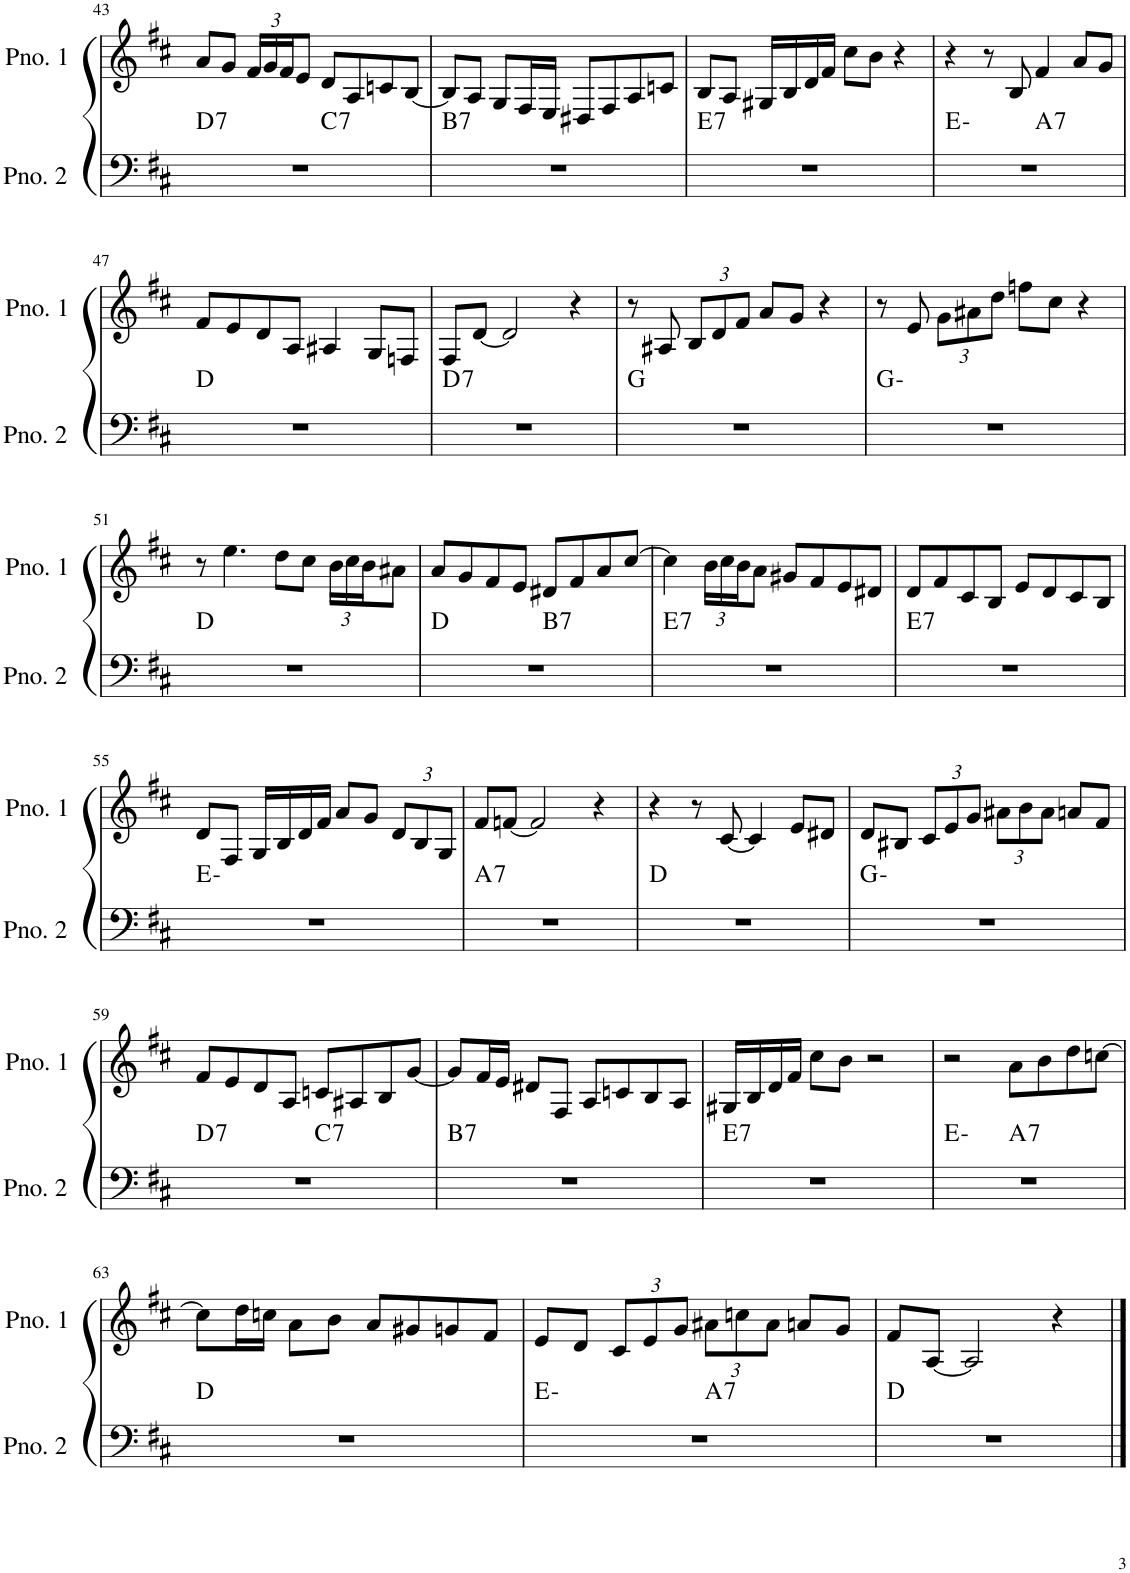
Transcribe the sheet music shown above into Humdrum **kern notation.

**kern	**harte	**kern
*part2	*part2	*part1
*staff2	*	*staff1
*I"ピアノ 2	*	*I"ピアノ 1
!!LO:PB:g=z
*clefF4	*	*clefG2
*k[f#c#]	*	*k[f#c#]
*M4/4	*	*M4/4
=43	=43	=43
!	!LO:H:kt=7	!
*^	*	*
1r	2ryy	D:7	8a/L
.	.	.	8g/J
*	*	*	*Xbrackettup
.	.	.	24f#/LL
.	.	.	24g/
.	.	.	24f#/J
.	.	.	8e/J
!	!	!LO:H:kt=7	!
.	2ryy	C:7	8d/L
.	.	.	8A/
.	.	.	8cn/
.	.	.	[8B/J
=44	=44	=44	=44
!	!	!LO:H:kt=7	!
*v	*v	*	*
1r	B:7	8B/L]
.	.	8A/J
.	.	8G/L
.	.	16F#/L
.	.	16E/JJ
.	.	8D#X/L
.	.	8F#/
.	.	8A/
.	.	8cn/J
=45	=45	=45
!	!LO:H:kt=7	!
1r	E:7	8B/L
.	.	8A/J
.	.	16G#X/LL
.	.	16B/
.	.	16d/
.	.	16f#/JJ
.	.	8cc#\L
.	.	8b\J
.	.	4r
=46	=46	=46
*^	*	*
1r	2ryy	E:min	4r
.	.	.	8r
.	.	.	8B/
!	!	!LO:H:kt=7	!
.	2ryy	A:7	4f#/
.	.	.	8a/L
.	.	.	8g/J
*v	*v	*	*
!!LO:LB:g=z
=47	=47	=47
1r	D:maj	8f#/L
.	.	8e/
.	.	8d/
.	.	8A/J
.	.	4A#X/
.	.	8G/L
.	.	8Fn/J
=48	=48	=48
!	!LO:H:kt=7	!
1r	D:7	8F#/L
.	.	[8d/J
.	.	2d/]
.	.	4r
=49	=49	=49
1r	G:maj	8r
.	.	8A#X/
.	.	12B/L
.	.	12d/
.	.	12f#/J
.	.	8a/L
.	.	8g/J
.	.	4r
=50	=50	=50
1r	G:min	8r
.	.	8e/
.	.	12g\L
.	.	12a#X\
.	.	12dd\J
.	.	8ffn\L
.	.	8cc#\J
.	.	4r
!!LO:LB:g=z
=51	=51	=51
1r	D:maj	8r
.	.	4.ee\
.	.	8dd\L
.	.	8cc#\J
.	.	24b\LL
.	.	24cc#\
.	.	24b\J
.	.	8a#X\J
=52	=52	=52
*^	*	*
1r	2ryy	D:maj	8a/L
.	.	.	8g/
.	.	.	8f#/
.	.	.	8e/J
!	!	!LO:H:kt=7	!
.	2ryy	B:7	8d#X/L
.	.	.	8f#/
.	.	.	8a/
.	.	.	[8cc#/J
=53	=53	=53	=53
!	!	!LO:H:kt=7	!
*v	*v	*	*
1r	E:7	4cc#\]
.	.	24b\LL
.	.	24cc#\
.	.	24b\J
.	.	8a\J
.	.	8g#X/L
.	.	8f#/
.	.	8e/
.	.	8d#X/J
=54	=54	=54
!	!LO:H:kt=7	!
1r	E:7	8d/L
.	.	8f#/
.	.	8c#/
.	.	8B/J
.	.	8e/L
.	.	8d/
.	.	8c#/
.	.	8B/J
!!LO:LB:g=z
=55	=55	=55
1r	E:min	8d/L
.	.	8F#/J
.	.	16G/LL
.	.	16B/
.	.	16d/
.	.	16f#/JJ
.	.	8a/L
.	.	8g/J
.	.	12d/L
.	.	12B/
.	.	12G/J
=56	=56	=56
!	!LO:H:kt=7	!
1r	A:7	8f#/L
.	.	[8fn/J
.	.	2f/]
.	.	4r
=57	=57	=57
1r	D:maj	4r
.	.	8r
.	.	[8c#/
.	.	4c#/]
.	.	8e/L
.	.	8d#X/J
=58	=58	=58
1r	G:min	8d/L
.	.	8B#X/J
.	.	12c#/L
.	.	12e/
.	.	12g/J
.	.	12a#X\L
.	.	12b\
.	.	12a#\J
.	.	8an/L
.	.	8f#/J
!!LO:LB:g=z
=59	=59	=59
!	!LO:H:kt=7	!
*^	*	*
1r	2ryy	D:7	8f#/L
.	.	.	8e/
.	.	.	8d/
.	.	.	8A/J
!	!	!LO:H:kt=7	!
.	2ryy	C:7	8cn/L
.	.	.	8A#X/
.	.	.	8B/
.	.	.	[8g/J
=60	=60	=60	=60
!	!	!LO:H:kt=7	!
*v	*v	*	*
1r	B:7	8g/L]
.	.	16f#/L
.	.	16e/JJ
.	.	8d#X/L
.	.	8F#/J
.	.	8A/L
.	.	8cn/
.	.	8B/
.	.	8A/J
=61	=61	=61
!	!LO:H:kt=7	!
1r	E:7	16G#X/LL
.	.	16B/
.	.	16d/
.	.	16f#/JJ
.	.	8cc#\L
.	.	8b\J
.	.	2r
=62	=62	=62
*^	*	*
1r	2ryy	E:min	2r
!	!	!LO:H:kt=7	!
.	2ryy	A:7	8a\L
.	.	.	8b\
.	.	.	8dd\
.	.	.	[8ccn\J
*v	*v	*	*
!!LO:LB:g=z
=63	=63	=63
1r	D:maj	8cc\L]
.	.	16dd\L
.	.	16ccn\JJ
.	.	8a\L
.	.	8b\J
.	.	8a/L
.	.	8g#X/
.	.	8gn/
.	.	8f#/J
=64	=64	=64
*^	*	*
1r	2ryy	E:min	8e/L
.	.	.	8d/J
.	.	.	12c#/L
.	.	.	12e/
.	.	.	12g/J
!	!	!LO:H:kt=7	!
.	2ryy	A:7	12a#X\L
.	.	.	12ccn\
.	.	.	12a#\J
.	.	.	8an/L
.	.	.	8g/J
*v	*v	*	*
=65	=65	=65
1r	D:maj	8f#/L
.	.	[8A/J
.	.	2A/]
.	.	4r
==	==	==
*-	*-	*-
